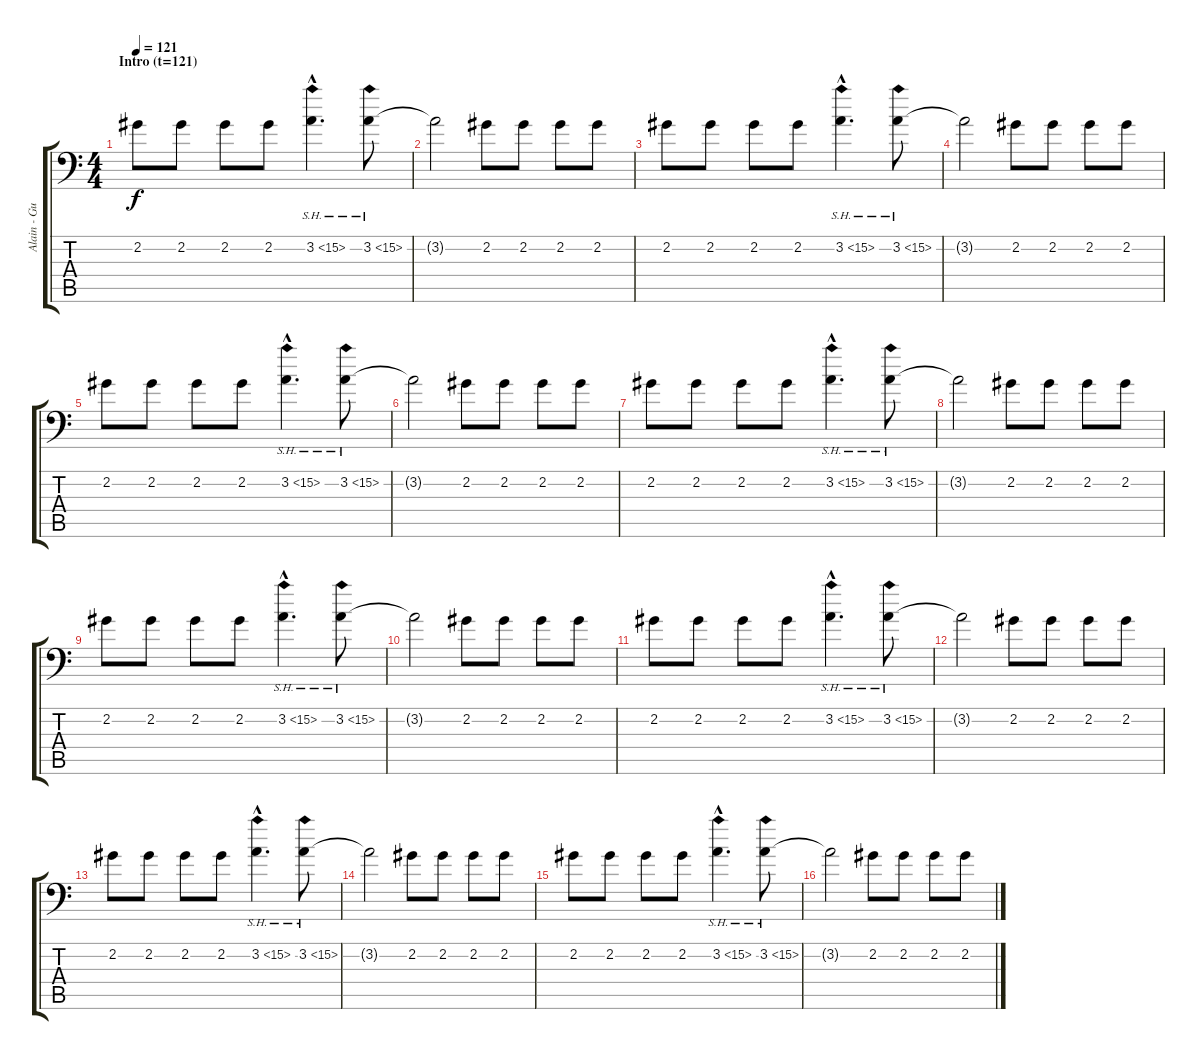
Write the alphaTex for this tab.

\track ("Alain - Guitare" "Alain - Gu") {instrument distortionguitar}
\staff {score tabs}
\tuning (B3 Gb3 D3 A2 E2 A1) {hide}
\ts (4 4)
\section ("" "Intro (t=121)")
\tempo 121
\clef f4
\ks c
2.2.8{dy f volume 12 balance 14 instrument distortionguitar} 2.2.8 2.2.8 2.2.8 3.2{sh 12 hac}.4{d} 3.2{sh 12}.8 |
3.2{t}.2 2.2.8 2.2.8 2.2.8 2.2.8 |
2.2.8 2.2.8 2.2.8 2.2.8 3.2{sh 12 hac}.4{d} 3.2{sh 12}.8 |
3.2{t}.2 2.2.8 2.2.8 2.2.8 2.2.8 |
2.2.8 2.2.8 2.2.8 2.2.8 3.2{sh 12 hac}.4{d} 3.2{sh 12}.8 |
3.2{t}.2 2.2.8 2.2.8 2.2.8 2.2.8 |
2.2.8 2.2.8 2.2.8 2.2.8 3.2{sh 12 hac}.4{d} 3.2{sh 12}.8 |
3.2{t}.2 2.2.8 2.2.8 2.2.8 2.2.8 |
\section ("" "")
2.2.8{volume 12 balance 14 instrument distortionguitar} 2.2.8 2.2.8 2.2.8 3.2{sh 12 hac}.4{d} 3.2{sh 12}.8 |
3.2{t}.2 2.2.8 2.2.8 2.2.8 2.2.8 |
2.2.8 2.2.8 2.2.8 2.2.8 3.2{sh 12 hac}.4{d} 3.2{sh 12}.8 |
3.2{t}.2 2.2.8 2.2.8 2.2.8 2.2.8 |
2.2.8 2.2.8 2.2.8 2.2.8 3.2{sh 12 hac}.4{d} 3.2{sh 12}.8 |
3.2{t}.2 2.2.8 2.2.8 2.2.8 2.2.8 |
2.2.8 2.2.8 2.2.8 2.2.8 3.2{sh 12 hac}.4{d} 3.2{sh 12}.8 |
3.2{t}.2 2.2.8 2.2.8 2.2.8 2.2.8
